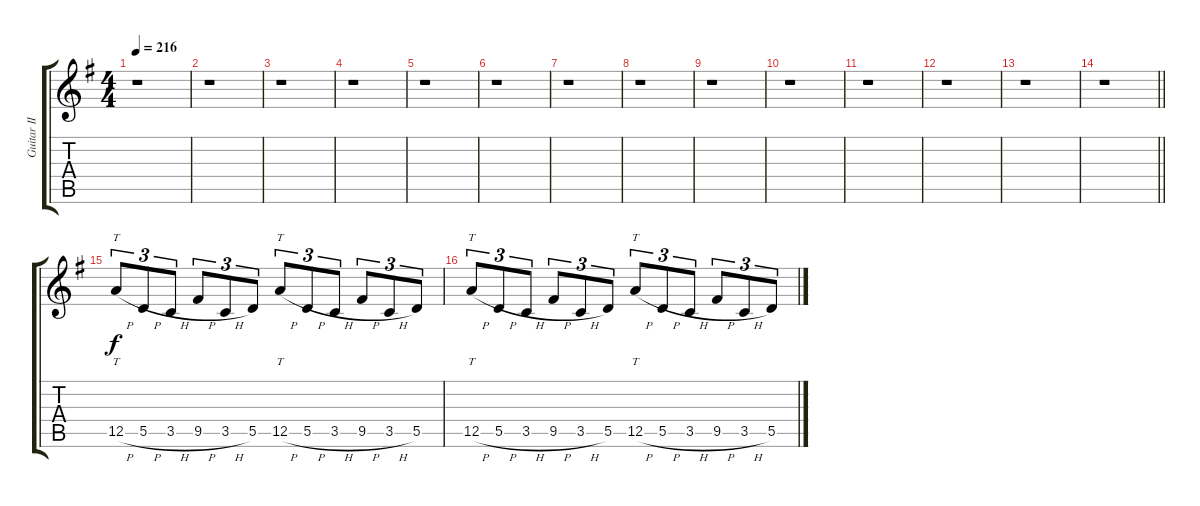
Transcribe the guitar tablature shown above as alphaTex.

\track ("Guitar II" "Guitar II") {instrument distortionguitar}
\staff {score tabs}
\tuning (E4 B3 G3 D3 A2 E2) {hide}
\ts (4 4)
\tempo 216
\clef g2
\ks g
r.1{dy f instrument distortionguitar} |
r.1 |
r.1 |
r.1 |
r.1 |
r.1 |
r.1 |
r.1 |
r.1 |
r.1 |
r.1 |
r.1 |
r.1 |
\barLineRight lightlight
r.1 |
12.5{h}.8{tt tu (3 2)} 5.5{h}.8{tu (3 2)} 3.5{h}.8{tu (3 2)} 9.5{h}.8{tu (3 2)} 3.5{h}.8{tu (3 2)} 5.5.8{tu (3 2)} 12.5{h}.8{tt tu (3 2)} 5.5{h}.8{tu (3 2)} 3.5{h}.8{tu (3 2)} 9.5{h}.8{tu (3 2)} 3.5{h}.8{tu (3 2)} 5.5.8{tu (3 2)} |
12.5{h}.8{tt tu (3 2)} 5.5{h}.8{tu (3 2)} 3.5{h}.8{tu (3 2)} 9.5{h}.8{tu (3 2)} 3.5{h}.8{tu (3 2)} 5.5.8{tu (3 2)} 12.5{h}.8{tt tu (3 2)} 5.5{h}.8{tu (3 2)} 3.5{h}.8{tu (3 2)} 9.5{h}.8{tu (3 2)} 3.5{h}.8{tu (3 2)} 5.5.8{tu (3 2)}
